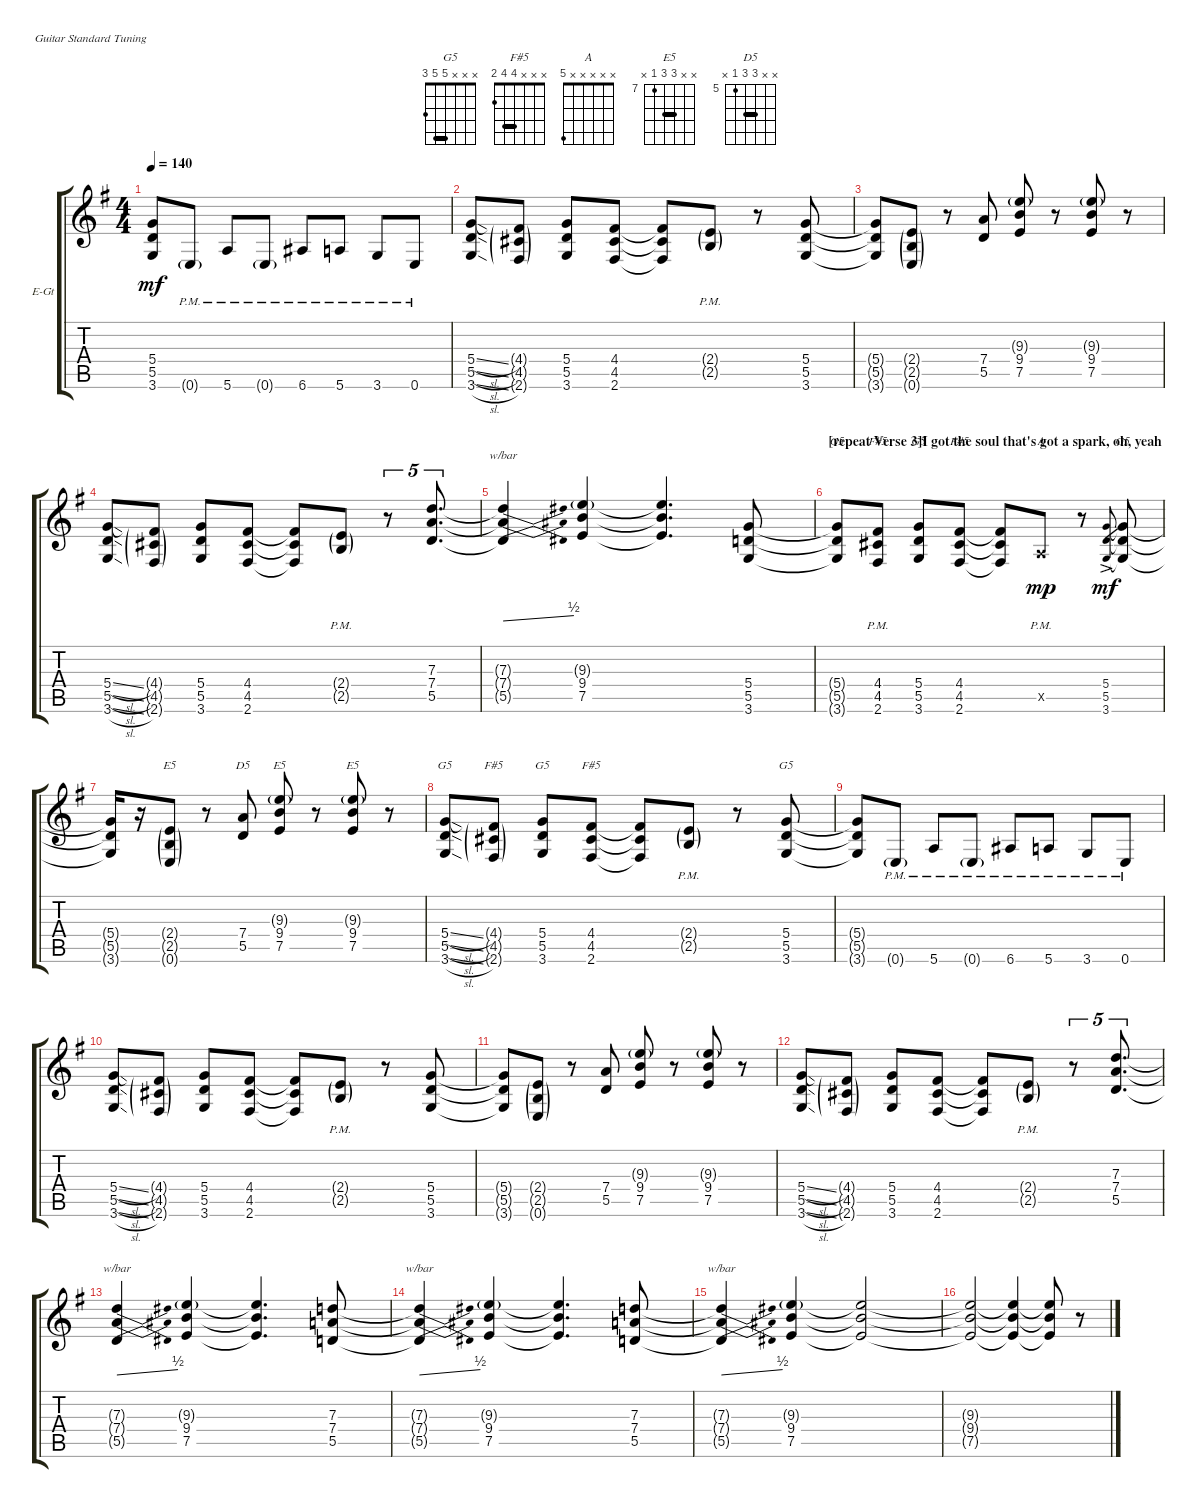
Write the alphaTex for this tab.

\defaultSystemsLayout 4
\bracketExtendMode groupsimilarinstruments
\firstSystemTrackNameOrientation horizontal
\otherSystemsTrackNameOrientation horizontal
\track ("Electric Guitar (Drive)" "E-Gt") {instrument overdrivenguitar}
\staff {score tabs}
\tuning (E4 B3 G3 D3 A2 E2)
\chord ("G5" x x x 5 5 3) {barre 5}
\chord ("F#5" x x x 4 4 2) {barre 4}
\chord ("A" x x x x x 5)
\chord ("E5" x x x 2 2 0) {barre 2}
\chord ("D5" x x 7 7 5 x) {firstfret 5 barre 7}
\chord ("E5" x x 9 9 7 x) {firstfret 7 barre 9}
\ts (4 4)
\tempo 140
\clef g2
\ks g
(3.6{t} 5.5{t} 5.4{t}).8{dy mf} 0.6{g pm}.8 5.6{pm}.8 0.6{g pm}.8 6.6{pm}.8 5.6{pm}.8 3.6{pm}.8 0.6{pm}.8 |
(3.6{sl} 5.5{sl} 5.4{sl}).8 (2.6{g} 4.5{g} 4.4{g}).8 (3.6 5.5 5.4).8 (2.6 4.5 4.4).8 (2.6{t} 4.5{t} 4.4{t}).8 (2.5{g pm} 2.4{g pm}).8 r.8 (3.6 5.5 5.4).8 |
(3.6{t} 5.5{t} 5.4{t}).8 (2.5{g} 2.4{g} 0.6{g}).8 r.8 (5.5 7.4).8 (7.5 9.4 9.3{g}).8 r.8 (7.5 9.4 9.3{g}).8 r.8 |
(3.6{sl} 5.5{sl} 5.4{sl}).8 (2.6{g} 4.5{g} 4.4{g}).8 (3.6 5.5 5.4).8 (2.6 4.5 4.4).8 (2.6{t} 4.5{t} 4.4{t}).8 (2.5{g pm} 2.4{g pm}).8 r.8{tu (5 4)} (5.5 7.4 7.3).8{d tu (5 4)} |
(5.5{t} 7.4{t} 7.3{t}).4{tbe (dive default 13.799999999999999 0 39.6 2)} (7.5 9.4 9.3{g}).4 (7.5{t} 9.4{t} 9.3{t}).4{d} (3.6 5.5 5.4).8 |
\section ("" "[repeat Verse 3]I got the soul that's got a spark, oh, yeah")
(3.6{t} 5.5{t} 5.4{t}).8{ch "G5"} (2.6{pm} 4.5{pm} 4.4{pm}).8{ch "F#5"} (3.6 5.5 5.4).8{ch "G5"} (2.6 4.5 4.4).8{ch "F#5"} (2.6{t} 4.5{t} 4.4{t}).8 0.5{pm x}.8{ch "A" dy mp} r.8 (3.6 5.5{ac} 5.4).8{gr dy mf} (3.6{t} 5.5{t} 5.4{t}).8{ch "G5"} |
(3.6{t} 5.5{t} 5.4{t}).16 r.16 (2.5{g} 2.4{g} 0.6{g}).8{ch "E5"} r.8 (5.5 7.4).8{ch "D5"} (7.5 9.4 9.3{g}).8{ch "E5"} r.8 (7.5 9.4 9.3{g}).8{ch "E5"} r.8 |
(3.6{sl} 5.5{sl} 5.4{sl}).8{ch "G5"} (2.6{g} 4.5{g} 4.4{g}).8{ch "F#5"} (3.6 5.5 5.4).8{ch "G5"} (2.6 4.5 4.4).8{ch "F#5"} (2.6{t} 4.5{t} 4.4{t}).8 (2.5{g pm} 2.4{g pm}).8 r.8 (3.6 5.5 5.4).8{ch "G5"} |
(3.6{t} 5.5{t} 5.4{t}).8 0.6{g pm}.8 5.6{pm}.8 0.6{g pm}.8 6.6{pm}.8 5.6{pm}.8 3.6{pm}.8 0.6{pm}.8 |
(3.6{sl} 5.5{sl} 5.4{sl}).8 (2.6{g} 4.5{g} 4.4{g}).8 (3.6 5.5 5.4).8 (2.6 4.5 4.4).8 (2.6{t} 4.5{t} 4.4{t}).8 (2.5{g pm} 2.4{g pm}).8 r.8 (3.6 5.5 5.4).8 |
(3.6{t} 5.5{t} 5.4{t}).8 (2.5{g} 2.4{g} 0.6{g}).8 r.8 (5.5 7.4).8 (7.5 9.4 9.3{g}).8 r.8 (7.5 9.4 9.3{g}).8 r.8 |
(3.6{sl} 5.5{sl} 5.4{sl}).8 (2.6{g} 4.5{g} 4.4{g}).8 (3.6 5.5 5.4).8 (2.6 4.5 4.4).8 (2.6{t} 4.5{t} 4.4{t}).8 (2.5{g pm} 2.4{g pm}).8 r.8{tu (5 4)} (5.5 7.4 7.3).8{d tu (5 4)} |
(5.5{t} 7.4{t} 7.3{t}).4{tbe (dive default 13.799999999999999 0 39.6 2)} (7.5 9.4 9.3{g}).4 (7.5{t} 9.4{t} 9.3{t}).4{d} (5.5 7.4 7.3).8 |
(5.5{t} 7.4{t} 7.3{t}).4{tbe (dive default 13.799999999999999 0 39.6 2)} (7.5 9.4 9.3{g}).4 (7.5{t} 9.4{t} 9.3{t}).4{d} (5.5 7.4 7.3).8 |
(5.5{t} 7.4{t} 7.3{t}).4{tbe (dive default 13.799999999999999 0 39.6 2)} (7.5 9.4 9.3{g}).4 (7.5{t} 9.4{t} 9.3{t}).2 |
(7.5{t} 9.4{t} 9.3{t}).2 (7.5{t} 9.4{t} 9.3{t}).4 (7.5{t} 9.4{t} 9.3{t}).8 r.8
